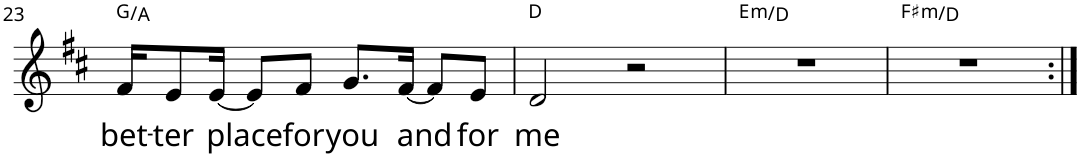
**kern	**text	**harte
*part1	*part1	*part1
*staff1	*staff1	*
*I"Voice	*	*
*I'Vo.	*	*
!!LO:PB:g=z
*clefG2	*	*
*k[f#c#]	*	*
*M4/4	*	*
=23	=23	=23
!	!LO:LY:b	!
16f#/KL	bet-	G:maj/2
!	!LO:LY:b	!
8e/	-ter	.
!	!LO:LY:b	!
[16e/Jk	place	.
8e/L]	.	.
!	!LO:LY:b	!
8f#/J	for	.
!	!LO:LY:b	!
8.g/L	you	.
!	!LO:LY:b	!
[16f#/Jk	and	.
8f#/L]	.	.
!	!LO:LY:b	!
8e/J	for	.
=24	=24	=24
!	!LO:LY:b	!
2d/	me	D:maj
2r	.	.
=25	=25	=25
!	!	!LO:H:kt=m
1r	.	E:min/b7
=26	=26	=26
!	!	!LO:H:kt=m
1r	.	F#:min/b6
=:|!	=:|!	=:|!
*-	*-	*-
